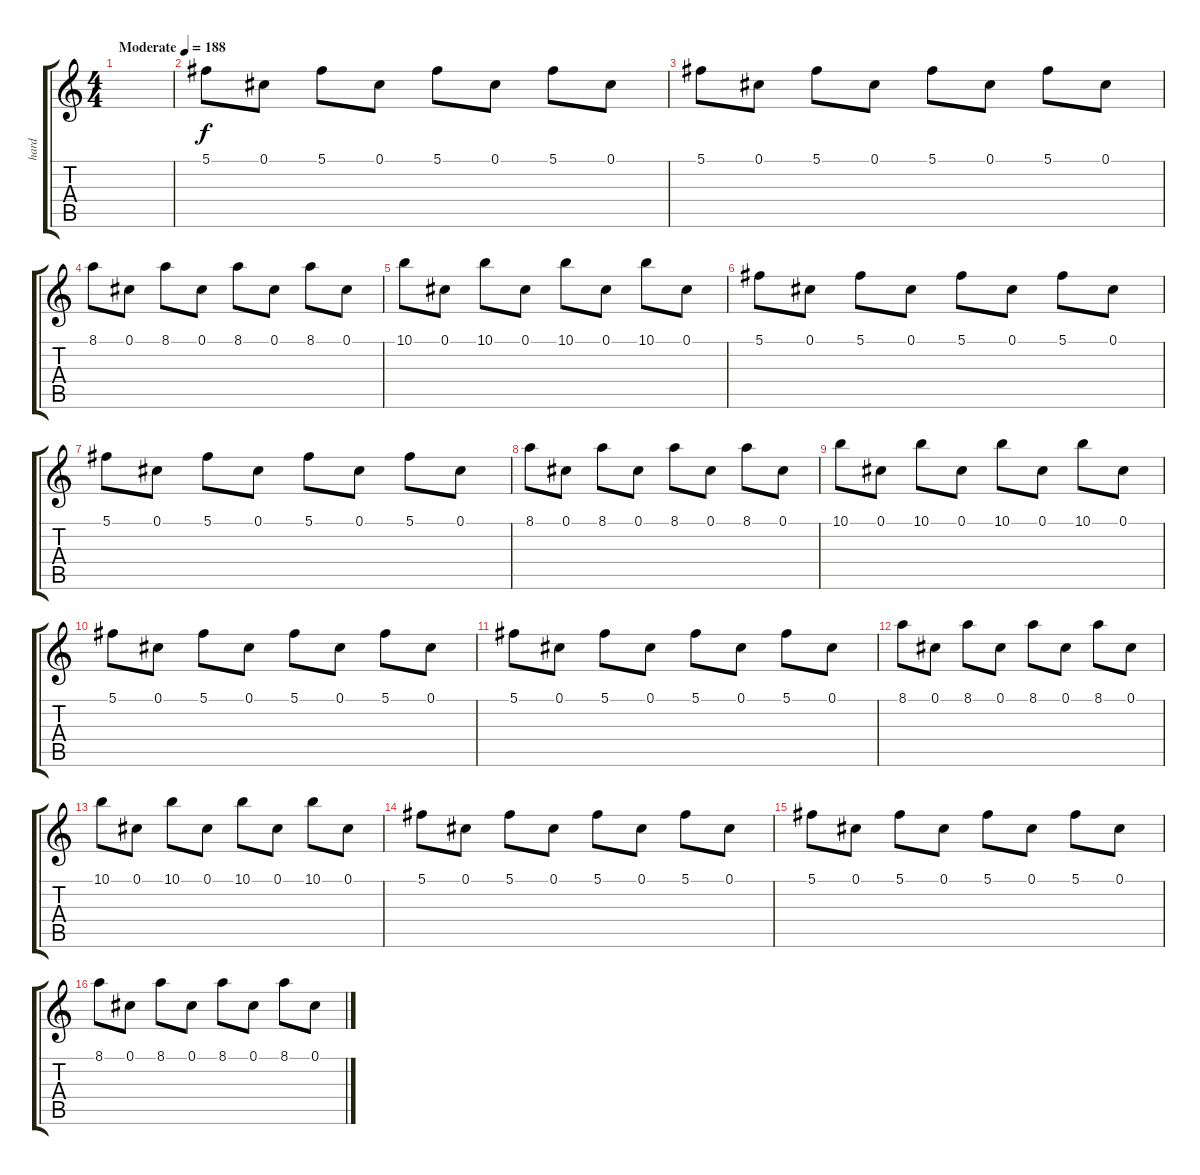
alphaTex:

\track ("hard" "hard") {instrument distortionguitar}
\staff {score tabs}
\tuning (Db4 Ab3 E3 B2 Gb2 B1) {hide}
\ts (4 4)
\tempo (188 "Moderate")
\clef g2
\ks c
|
5.1.8 0.1.8 5.1.8 0.1.8 5.1.8 0.1.8 5.1.8 0.1.8 |
5.1.8 0.1.8 5.1.8 0.1.8 5.1.8 0.1.8 5.1.8 0.1.8 |
8.1.8 0.1.8 8.1.8 0.1.8 8.1.8 0.1.8 8.1.8 0.1.8 |
10.1.8 0.1.8 10.1.8 0.1.8 10.1.8 0.1.8 10.1.8 0.1.8 |
5.1.8 0.1.8 5.1.8 0.1.8 5.1.8 0.1.8 5.1.8 0.1.8 |
5.1.8 0.1.8 5.1.8 0.1.8 5.1.8 0.1.8 5.1.8 0.1.8 |
8.1.8 0.1.8 8.1.8 0.1.8 8.1.8 0.1.8 8.1.8 0.1.8 |
10.1.8 0.1.8 10.1.8 0.1.8 10.1.8 0.1.8 10.1.8 0.1.8 |
5.1.8 0.1.8 5.1.8 0.1.8 5.1.8 0.1.8 5.1.8 0.1.8 |
5.1.8 0.1.8 5.1.8 0.1.8 5.1.8 0.1.8 5.1.8 0.1.8 |
8.1.8 0.1.8 8.1.8 0.1.8 8.1.8 0.1.8 8.1.8 0.1.8 |
10.1.8 0.1.8 10.1.8 0.1.8 10.1.8 0.1.8 10.1.8 0.1.8 |
5.1.8 0.1.8 5.1.8 0.1.8 5.1.8 0.1.8 5.1.8 0.1.8 |
5.1.8 0.1.8 5.1.8 0.1.8 5.1.8 0.1.8 5.1.8 0.1.8 |
8.1.8 0.1.8 8.1.8 0.1.8 8.1.8 0.1.8 8.1.8 0.1.8
